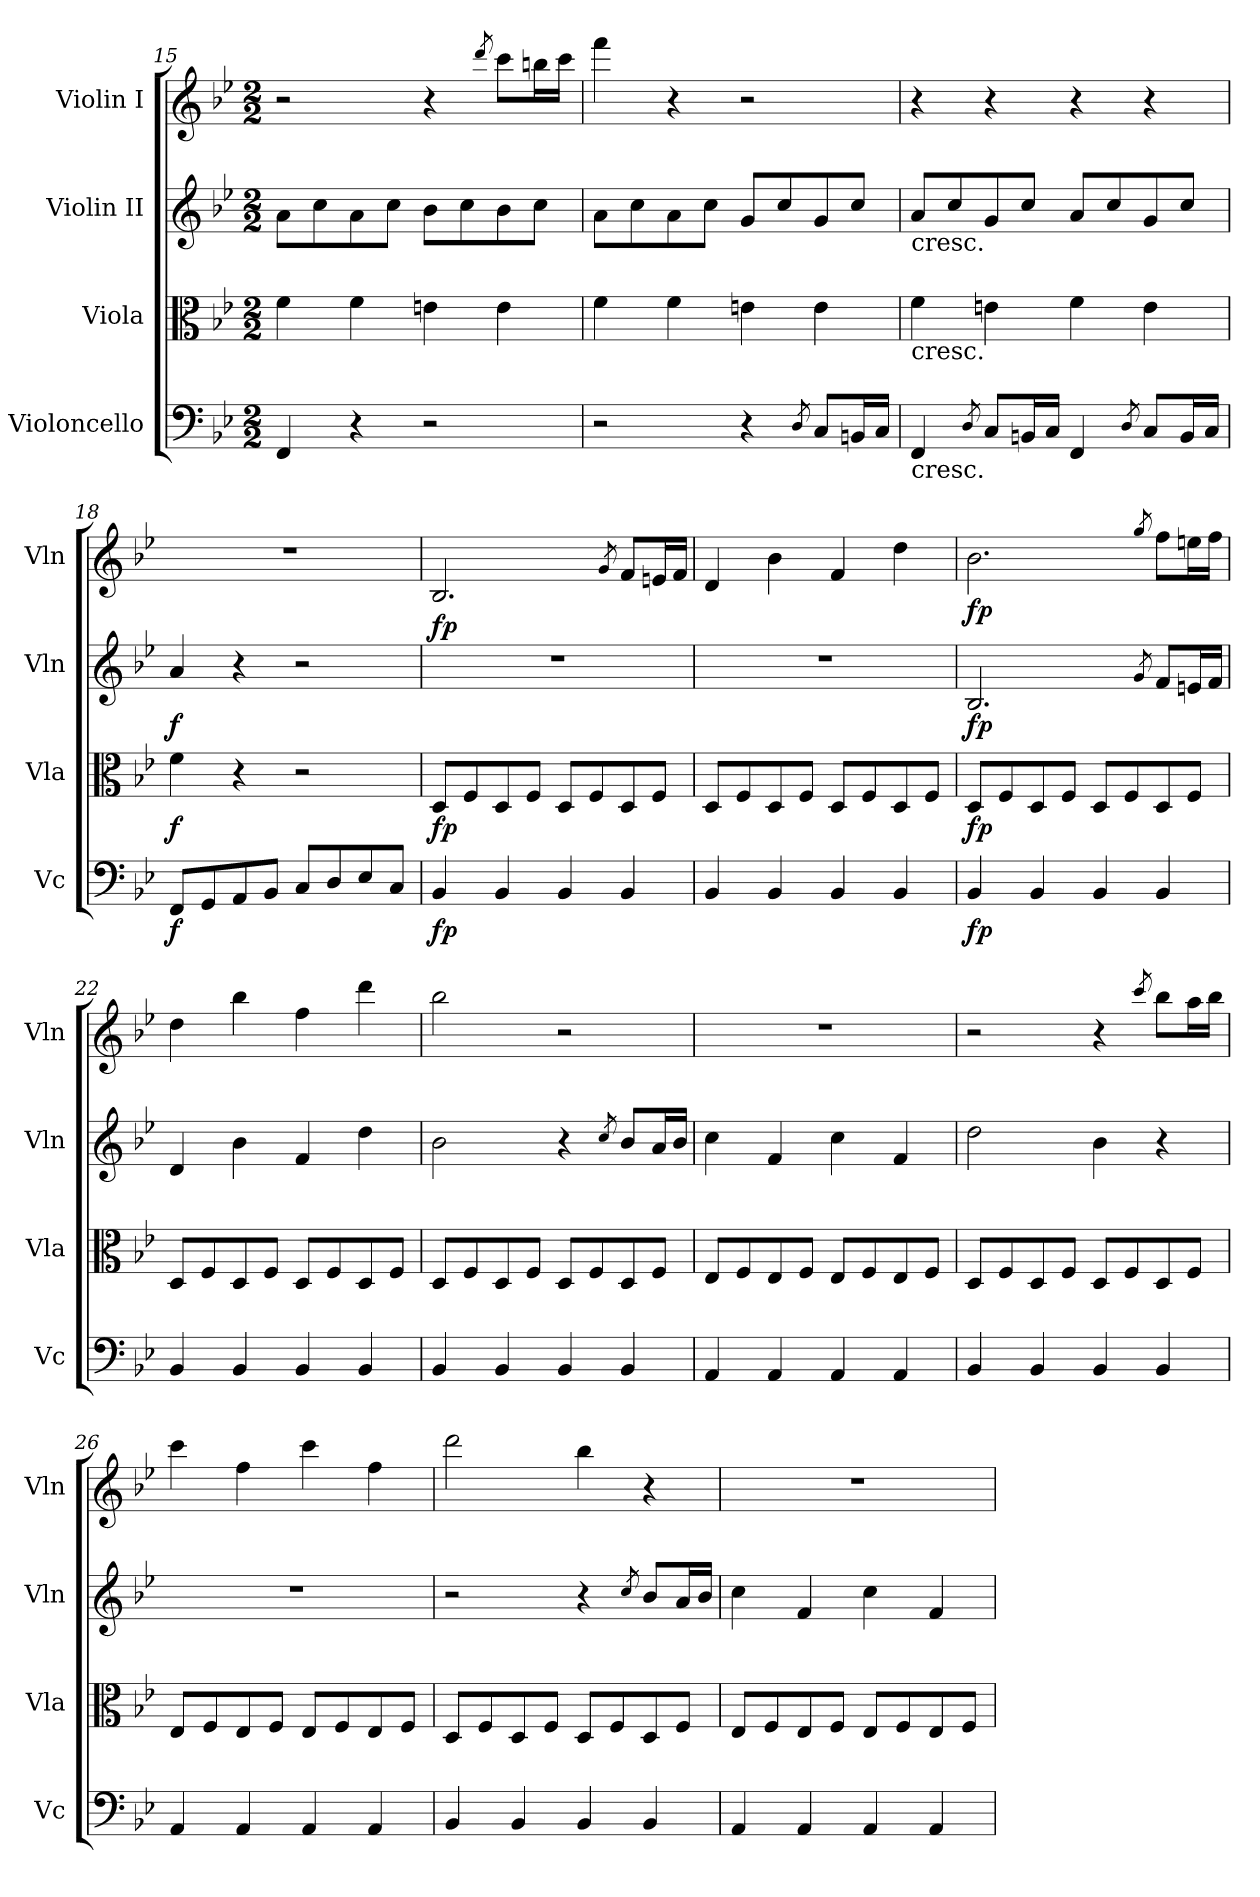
**kern	**dynam	**kern	**dynam	**kern	**dynam	**kern	**dynam
*part4	*part4	*part3	*part3	*part2	*part2	*part1	*part1
*staff4	*staff4	*staff3	*staff3	*staff2	*staff2	*staff1	*staff1
*I"Violoncello	*	*I"Viola	*	*I"Violin II	*	*I"Violin I	*
*I'Vc	*	*I'Vla	*	*I'Vln	*	*I'Vln	*
*clefF4	*	*clefC3	*	*clefG2	*	*clefG2	*
*k[b-e-]	*	*k[b-e-]	*	*k[b-e-]	*	*k[b-e-]	*
*B-:	*	*B-:	*	*B-:	*	*B-:	*
*M2/2	*	*M2/2	*	*M2/2	*	*M2/2	*
=15	=15	=15	=15	=15	=15	=15	=15
4FF/	.	4f\	.	8a\L	.	2r	.
.	.	.	.	8cc\	.	.	.
4r	.	4f\	.	8a\	.	.	.
.	.	.	.	8cc\J	.	.	.
2r	.	4en\	.	8b-\L	.	4r	.
.	.	.	.	8cc\	.	.	.
.	.	.	.	.	.	8qddd/	.
.	.	4e\	.	8b-\	.	8ccc\L	.
.	.	.	.	8cc\J	.	16bbn\L	.
.	.	.	.	.	.	16ccc\JJ	.
=16	=16	=16	=16	=16	=16	=16	=16
2r	.	4f\	.	8a\L	.	4fff\	.
.	.	.	.	8cc\	.	.	.
.	.	4f\	.	8a\	.	4r	.
.	.	.	.	8cc\J	.	.	.
4r	.	4en\	.	8g/L	.	2r	.
.	.	.	.	8cc/	.	.	.
8qD/	.	.	.	.	.	.	.
8C/L	.	4e\	.	8g/	.	.	.
16BBn/L	.	.	.	8cc/J	.	.	.
16C/JJ	.	.	.	.	.	.	.
=17	=17	=17	=17	=17	=17	=17	=17
!	!	!	!	!LO:TX:b:t=cresc.	!	!	!
!	!	!LO:TX:b:t=cresc.	!	!	!	!	!
!LO:TX:b:t=cresc.	!	!	!	!	!	!	!
4FF/	.	4f\	.	8a/L	.	4r	.
.	.	.	.	8cc/	.	.	.
8qD/	.	.	.	.	.	.	.
8C/L	.	4en\	.	8g/	.	4r	.
16BBn/L	.	.	.	8cc/J	.	.	.
16C/JJ	.	.	.	.	.	.	.
4FF/	.	4f\	.	8a/L	.	4r	.
.	.	.	.	8cc/	.	.	.
8qD/	.	.	.	.	.	.	.
8C/L	.	4e\	.	8g/	.	4r	.
16BB/L	.	.	.	8cc/J	.	.	.
16C/JJ	.	.	.	.	.	.	.
=18	=18	=18	=18	=18	=18	=18	=18
!	!LO:DY:b	!	!LO:DY:b	!	!LO:DY:b	!	!
8FF/L	f	4f\	f	4a/	f	1r	.
8GG/	.	.	.	.	.	.	.
8AA/	.	4r	.	4r	.	.	.
8BB-/J	.	.	.	.	.	.	.
8C/L	.	2r	.	2r	.	.	.
8D/	.	.	.	.	.	.	.
8E-/	.	.	.	.	.	.	.
8C/J	.	.	.	.	.	.	.
=19	=19	=19	=19	=19	=19	=19	=19
!	!LO:DY:b	!	!LO:DY:b	!	!LO:DY:a	!	!
4BB-/	fp	8D/L	fp	1r	fp	2.B-/	.
.	.	8F/	.	.	.	.	.
4BB-/	.	8D/	.	.	.	.	.
.	.	8F/J	.	.	.	.	.
4BB-/	.	8D/L	.	.	.	.	.
.	.	8F/	.	.	.	.	.
.	.	.	.	.	.	8qg/	.
4BB-/	.	8D/	.	.	.	8f/L	.
.	.	8F/J	.	.	.	16en/L	.
.	.	.	.	.	.	16f/JJ	.
=20	=20	=20	=20	=20	=20	=20	=20
4BB-/	.	8D/L	.	1r	.	4d/	.
.	.	8F/	.	.	.	.	.
4BB-/	.	8D/	.	.	.	4b-\	.
.	.	8F/J	.	.	.	.	.
4BB-/	.	8D/L	.	.	.	4f/	.
.	.	8F/	.	.	.	.	.
4BB-/	.	8D/	.	.	.	4dd\	.
.	.	8F/J	.	.	.	.	.
=21	=21	=21	=21	=21	=21	=21	=21
!	!LO:DY:b	!	!LO:DY:b	!	!LO:DY:b	!	!LO:DY:b
4BB-/	fp	8D/L	fp	2.B-/	fp	2.b-\	fp
.	.	8F/	.	.	.	.	.
4BB-/	.	8D/	.	.	.	.	.
.	.	8F/J	.	.	.	.	.
4BB-/	.	8D/L	.	.	.	.	.
.	.	8F/	.	.	.	.	.
.	.	.	.	8qg/	.	8qgg/	.
4BB-/	.	8D/	.	8f/L	.	8ff\L	.
.	.	8F/J	.	16en/L	.	16een\L	.
.	.	.	.	16f/JJ	.	16ff\JJ	.
=22	=22	=22	=22	=22	=22	=22	=22
4BB-/	.	8D/L	.	4d/	.	4dd\	.
.	.	8F/	.	.	.	.	.
4BB-/	.	8D/	.	4b-\	.	4bb-\	.
.	.	8F/J	.	.	.	.	.
4BB-/	.	8D/L	.	4f/	.	4ff\	.
.	.	8F/	.	.	.	.	.
4BB-/	.	8D/	.	4dd\	.	4ddd\	.
.	.	8F/J	.	.	.	.	.
=23	=23	=23	=23	=23	=23	=23	=23
4BB-/	.	8D/L	.	2b-\	.	2bb-\	.
.	.	8F/	.	.	.	.	.
4BB-/	.	8D/	.	.	.	.	.
.	.	8F/J	.	.	.	.	.
4BB-/	.	8D/L	.	4r	.	2r	.
.	.	8F/	.	.	.	.	.
.	.	.	.	8qcc/	.	.	.
4BB-/	.	8D/	.	8b-/L	.	.	.
.	.	8F/J	.	16a/L	.	.	.
.	.	.	.	16b-/JJ	.	.	.
=24	=24	=24	=24	=24	=24	=24	=24
4AA/	.	8E-/L	.	4cc\	.	1r	.
.	.	8F/	.	.	.	.	.
4AA/	.	8E-/	.	4f/	.	.	.
.	.	8F/J	.	.	.	.	.
4AA/	.	8E-/L	.	4cc\	.	.	.
.	.	8F/	.	.	.	.	.
4AA/	.	8E-/	.	4f/	.	.	.
.	.	8F/J	.	.	.	.	.
=25	=25	=25	=25	=25	=25	=25	=25
4BB-/	.	8D/L	.	2dd\	.	2r	.
.	.	8F/	.	.	.	.	.
4BB-/	.	8D/	.	.	.	.	.
.	.	8F/J	.	.	.	.	.
4BB-/	.	8D/L	.	4b-\	.	4r	.
.	.	8F/	.	.	.	.	.
.	.	.	.	.	.	8qccc/	.
4BB-/	.	8D/	.	4r	.	8bb-\L	.
.	.	8F/J	.	.	.	16aa\L	.
.	.	.	.	.	.	16bb-\JJ	.
=26	=26	=26	=26	=26	=26	=26	=26
4AA/	.	8E-/L	.	1r	.	4ccc\	.
.	.	8F/	.	.	.	.	.
4AA/	.	8E-/	.	.	.	4ff\	.
.	.	8F/J	.	.	.	.	.
4AA/	.	8E-/L	.	.	.	4ccc\	.
.	.	8F/	.	.	.	.	.
4AA/	.	8E-/	.	.	.	4ff\	.
.	.	8F/J	.	.	.	.	.
=27	=27	=27	=27	=27	=27	=27	=27
4BB-/	.	8D/L	.	2r	.	2ddd\	.
.	.	8F/	.	.	.	.	.
4BB-/	.	8D/	.	.	.	.	.
.	.	8F/J	.	.	.	.	.
4BB-/	.	8D/L	.	4r	.	4bb-\	.
.	.	8F/	.	.	.	.	.
.	.	.	.	8qcc/	.	.	.
4BB-/	.	8D/	.	8b-/L	.	4r	.
.	.	8F/J	.	16a/L	.	.	.
.	.	.	.	16b-/JJ	.	.	.
=28	=28	=28	=28	=28	=28	=28	=28
4AA/	.	8E-/L	.	4cc\	.	1r	.
.	.	8F/	.	.	.	.	.
4AA/	.	8E-/	.	4f/	.	.	.
.	.	8F/J	.	.	.	.	.
4AA/	.	8E-/L	.	4cc\	.	.	.
.	.	8F/	.	.	.	.	.
4AA/	.	8E-/	.	4f/	.	.	.
.	.	8F/J	.	.	.	.	.
=	=	=	=	=	=	=	=
*-	*-	*-	*-	*-	*-	*-	*-
